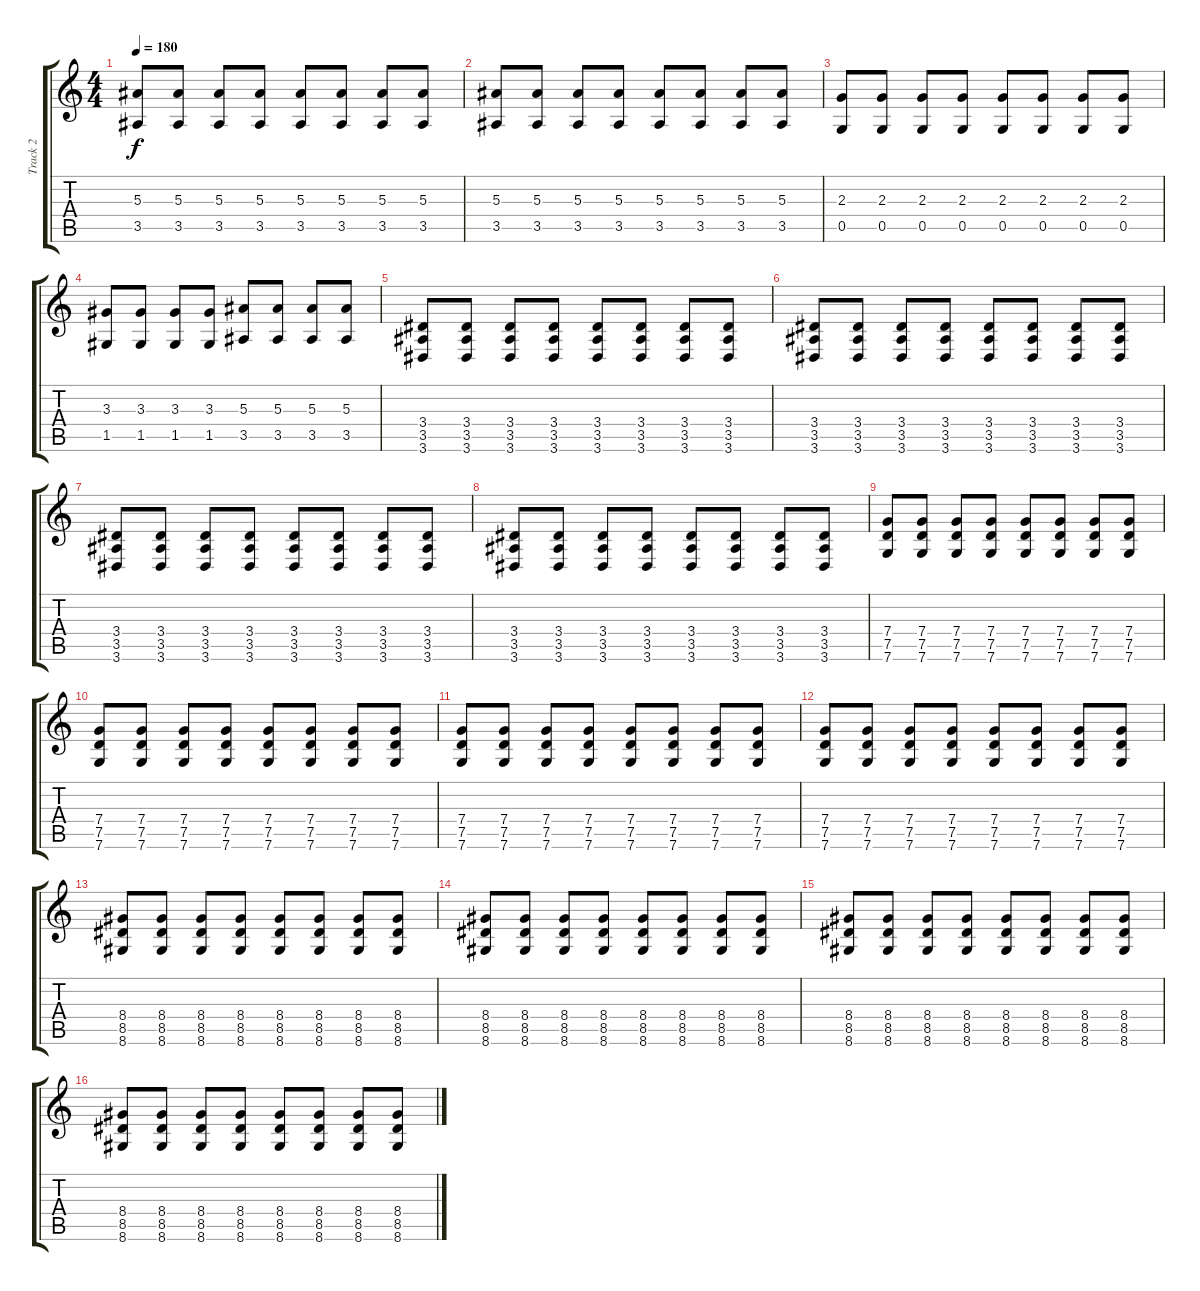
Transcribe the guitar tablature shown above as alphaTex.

\track ("Track 2" "Track 2") {instrument distortionguitar}
\staff {score tabs}
\tuning (D4 A3 F3 C3 G2 C2) {hide}
\ts (4 4)
\tempo 180
\clef g2
\ks c
(5.3 3.5).8{dy f} (5.3 3.5).8 (5.3 3.5).8 (5.3 3.5).8 (5.3 3.5).8 (5.3 3.5).8 (5.3 3.5).8 (5.3 3.5).8 |
(5.3 3.5).8 (5.3 3.5).8 (5.3 3.5).8 (5.3 3.5).8 (5.3 3.5).8 (5.3 3.5).8 (5.3 3.5).8 (5.3 3.5).8 |
(2.3 0.5).8 (2.3 0.5).8 (2.3 0.5).8 (2.3 0.5).8 (2.3 0.5).8 (2.3 0.5).8 (2.3 0.5).8 (2.3 0.5).8 |
(3.3 1.5).8 (3.3 1.5).8 (3.3 1.5).8 (3.3 1.5).8 (5.3 3.5).8 (5.3 3.5).8 (5.3 3.5).8 (5.3 3.5).8 |
(3.4 3.5 3.6).8{volume 14} (3.4 3.5 3.6).8 (3.4 3.5 3.6).8 (3.4 3.5 3.6).8 (3.4 3.5 3.6).8 (3.4 3.5 3.6).8 (3.4 3.5 3.6).8 (3.4 3.5 3.6).8 |
(3.4 3.5 3.6).8 (3.4 3.5 3.6).8 (3.4 3.5 3.6).8 (3.4 3.5 3.6).8 (3.4 3.5 3.6).8 (3.4 3.5 3.6).8 (3.4 3.5 3.6).8 (3.4 3.5 3.6).8 |
(3.4 3.5 3.6).8 (3.4 3.5 3.6).8 (3.4 3.5 3.6).8 (3.4 3.5 3.6).8 (3.4 3.5 3.6).8 (3.4 3.5 3.6).8 (3.4 3.5 3.6).8 (3.4 3.5 3.6).8 |
(3.4 3.5 3.6).8 (3.4 3.5 3.6).8 (3.4 3.5 3.6).8 (3.4 3.5 3.6).8 (3.4 3.5 3.6).8 (3.4 3.5 3.6).8 (3.4 3.5 3.6).8 (3.4 3.5 3.6).8 |
(7.4 7.5 7.6).8 (7.4 7.5 7.6).8 (7.4 7.5 7.6).8 (7.4 7.5 7.6).8 (7.4 7.5 7.6).8 (7.4 7.5 7.6).8 (7.4 7.5 7.6).8 (7.4 7.5 7.6).8 |
(7.4 7.5 7.6).8 (7.4 7.5 7.6).8 (7.4 7.5 7.6).8 (7.4 7.5 7.6).8 (7.4 7.5 7.6).8 (7.4 7.5 7.6).8 (7.4 7.5 7.6).8 (7.4 7.5 7.6).8 |
(7.4 7.5 7.6).8 (7.4 7.5 7.6).8 (7.4 7.5 7.6).8 (7.4 7.5 7.6).8 (7.4 7.5 7.6).8 (7.4 7.5 7.6).8 (7.4 7.5 7.6).8 (7.4 7.5 7.6).8 |
(7.4 7.5 7.6).8 (7.4 7.5 7.6).8 (7.4 7.5 7.6).8 (7.4 7.5 7.6).8 (7.4 7.5 7.6).8 (7.4 7.5 7.6).8 (7.4 7.5 7.6).8 (7.4 7.5 7.6).8 |
(8.4 8.5 8.6).8 (8.4 8.5 8.6).8 (8.4 8.5 8.6).8 (8.4 8.5 8.6).8 (8.4 8.5 8.6).8 (8.4 8.5 8.6).8 (8.4 8.5 8.6).8 (8.4 8.5 8.6).8 |
(8.4 8.5 8.6).8 (8.4 8.5 8.6).8 (8.4 8.5 8.6).8 (8.4 8.5 8.6).8 (8.4 8.5 8.6).8 (8.4 8.5 8.6).8 (8.4 8.5 8.6).8 (8.4 8.5 8.6).8 |
(8.4 8.5 8.6).8 (8.4 8.5 8.6).8 (8.4 8.5 8.6).8 (8.4 8.5 8.6).8 (8.4 8.5 8.6).8 (8.4 8.5 8.6).8 (8.4 8.5 8.6).8 (8.4 8.5 8.6).8 |
(8.4 8.5 8.6).8 (8.4 8.5 8.6).8 (8.4 8.5 8.6).8 (8.4 8.5 8.6).8 (8.4 8.5 8.6).8 (8.4 8.5 8.6).8 (8.4 8.5 8.6).8 (8.4 8.5 8.6).8
